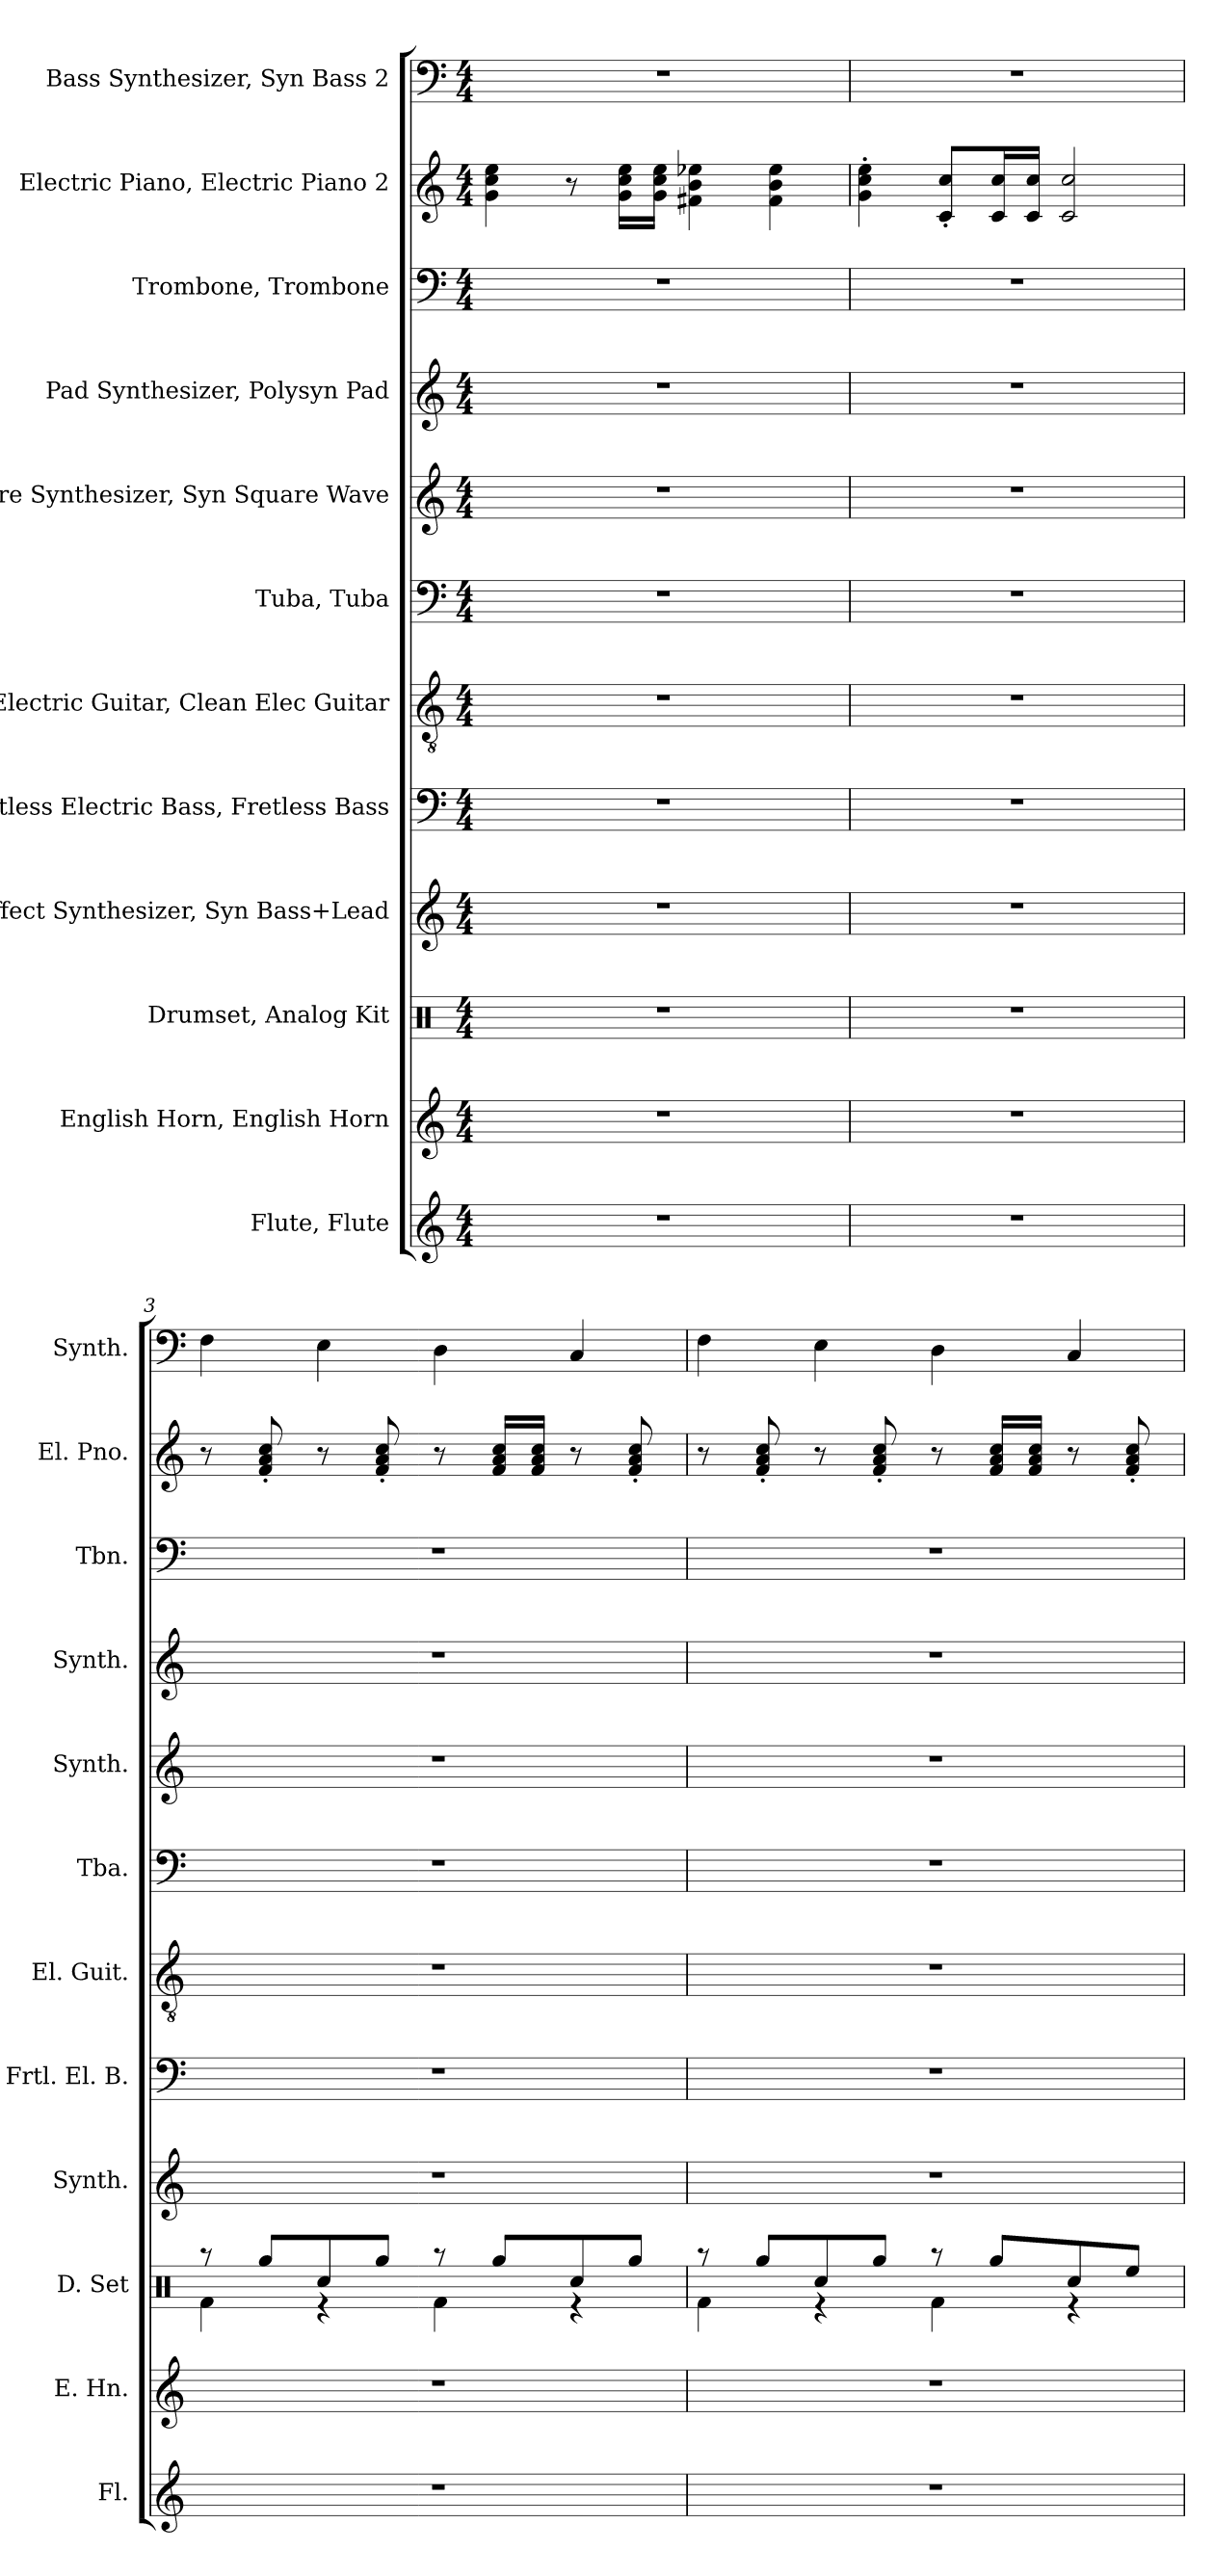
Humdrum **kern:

**kern	**kern	**kern	**kern	**kern	**kern	**kern	**kern	**kern	**kern	**kern	**kern
*part12	*part11	*part10	*part9	*part8	*part7	*part6	*part5	*part4	*part3	*part2	*part1
*staff12	*staff11	*staff10	*staff9	*staff8	*staff7	*staff6	*staff5	*staff4	*staff3	*staff2	*staff1
*I"Flute, Flute	*I"English Horn, English Horn	*I"Drumset, Analog Kit	*I"Effect Synthesizer, Syn Bass+Lead	*I"Fretless Electric Bass, Fretless Bass	*I"Electric Guitar, Clean Elec Guitar	*I"Tuba, Tuba	*I"Square Synthesizer, Syn Square Wave	*I"Pad Synthesizer, Polysyn Pad	*I"Trombone, Trombone	*I"Electric Piano, Electric Piano 2	*I"Bass Synthesizer, Syn Bass 2
*I'Fl.	*I'E. Hn.	*I'D. Set	*I'Synth.	*I'Frtl. El. B.	*I'El. Guit.	*I'Tba.	*I'Synth.	*I'Synth.	*I'Tbn.	*I'El. Pno.	*I'Synth.
*clefG2	*clefG2	*clefX	*clefG2	*clefF4	*clefGv2	*clefF4	*clefG2	*clefG2	*clefF4	*clefG2	*clefF4
*	*ITrd4c7	*	*	*ITrd7c12	*	*	*	*	*	*	*
*k[]	*k[b-]	*k[]	*k[]	*k[]	*k[]	*k[]	*k[]	*k[]	*k[]	*k[]	*k[]
*M4/4	*M4/4	*M4/4	*M4/4	*M4/4	*M4/4	*M4/4	*M4/4	*M4/4	*M4/4	*M4/4	*M4/4
*MM112	*MM112	*MM112	*MM112	*MM112	*MM112	*MM112	*MM112	*MM112	*MM112	*MM112	*MM112
=1	=1	=1	=1	=1	=1	=1	=1	=1	=1	=1	=1
1r	1r	1r	1r	1r	1r	1r	1r	1r	1r	4g\ 4cc\ 4ee\	1r
.	.	.	.	.	.	.	.	.	.	8r	.
.	.	.	.	.	.	.	.	.	.	16g\ 16cc\ 16ee\LL	.
.	.	.	.	.	.	.	.	.	.	16g\ 16cc\ 16ee\JJ	.
.	.	.	.	.	.	.	.	.	.	4f#X\ 4b\ 4ee-X\	.
.	.	.	.	.	.	.	.	.	.	4f#\ 4b\ 4ee-\	.
=2	=2	=2	=2	=2	=2	=2	=2	=2	=2	=2	=2
1r	1r	1r	1r	1r	1r	1r	1r	1r	1r	4g\' 4cc\' 4ee\'	1r
.	.	.	.	.	.	.	.	.	.	8c/' 8cc/'L	.
.	.	.	.	.	.	.	.	.	.	16c/ 16cc/L	.
.	.	.	.	.	.	.	.	.	.	16c/ 16cc/JJ	.
.	.	.	.	.	.	.	.	.	.	2c/ 2cc/	.
=3	=3	=3	=3	=3	=3	=3	=3	=3	=3	=3	=3
*	*	*^	*	*	*	*	*	*	*	*	*
1r	1r	8r	4Rf\	1r	1r	1r	1r	1r	1r	1r	8r	4F\
.	.	8Rgg/L	.	.	.	.	.	.	.	.	8f/' 8a/' 8cc/'	.
.	.	8Rcc/	4r	.	.	.	.	.	.	.	8r	4E\
.	.	8Rgg/J	.	.	.	.	.	.	.	.	8f/' 8a/' 8cc/'	.
.	.	8r	4Rf\	.	.	.	.	.	.	.	8r	4D\
.	.	8Rgg/L	.	.	.	.	.	.	.	.	16f/ 16a/ 16cc/LL	.
.	.	.	.	.	.	.	.	.	.	.	16f/ 16a/ 16cc/JJ	.
.	.	8Rcc/	4r	.	.	.	.	.	.	.	8r	4C/
.	.	8Rgg/J	.	.	.	.	.	.	.	.	8f/' 8a/' 8cc/'	.
!!LO:PB:g=z
=4	=4	=4	=4	=4	=4	=4	=4	=4	=4	=4	=4	=4
1r	1r	8r	4Rf\	1r	1r	1r	1r	1r	1r	1r	8r	4F\
.	.	8Rgg/L	.	.	.	.	.	.	.	.	8f/' 8a/' 8cc/'	.
.	.	8Rcc/	4r	.	.	.	.	.	.	.	8r	4E\
.	.	8Rgg/J	.	.	.	.	.	.	.	.	8f/' 8a/' 8cc/'	.
.	.	8r	4Rf\	.	.	.	.	.	.	.	8r	4D\
.	.	8Rgg/L	.	.	.	.	.	.	.	.	16f/ 16a/ 16cc/LL	.
.	.	.	.	.	.	.	.	.	.	.	16f/ 16a/ 16cc/JJ	.
.	.	8Rcc/	4r	.	.	.	.	.	.	.	8r	4C/
.	.	8Ree/J	.	.	.	.	.	.	.	.	8f/' 8a/' 8cc/'	.
*	*	*v	*v	*	*	*	*	*	*	*	*	*
=	=	=	=	=	=	=	=	=	=	=	=
*-	*-	*-	*-	*-	*-	*-	*-	*-	*-	*-	*-
